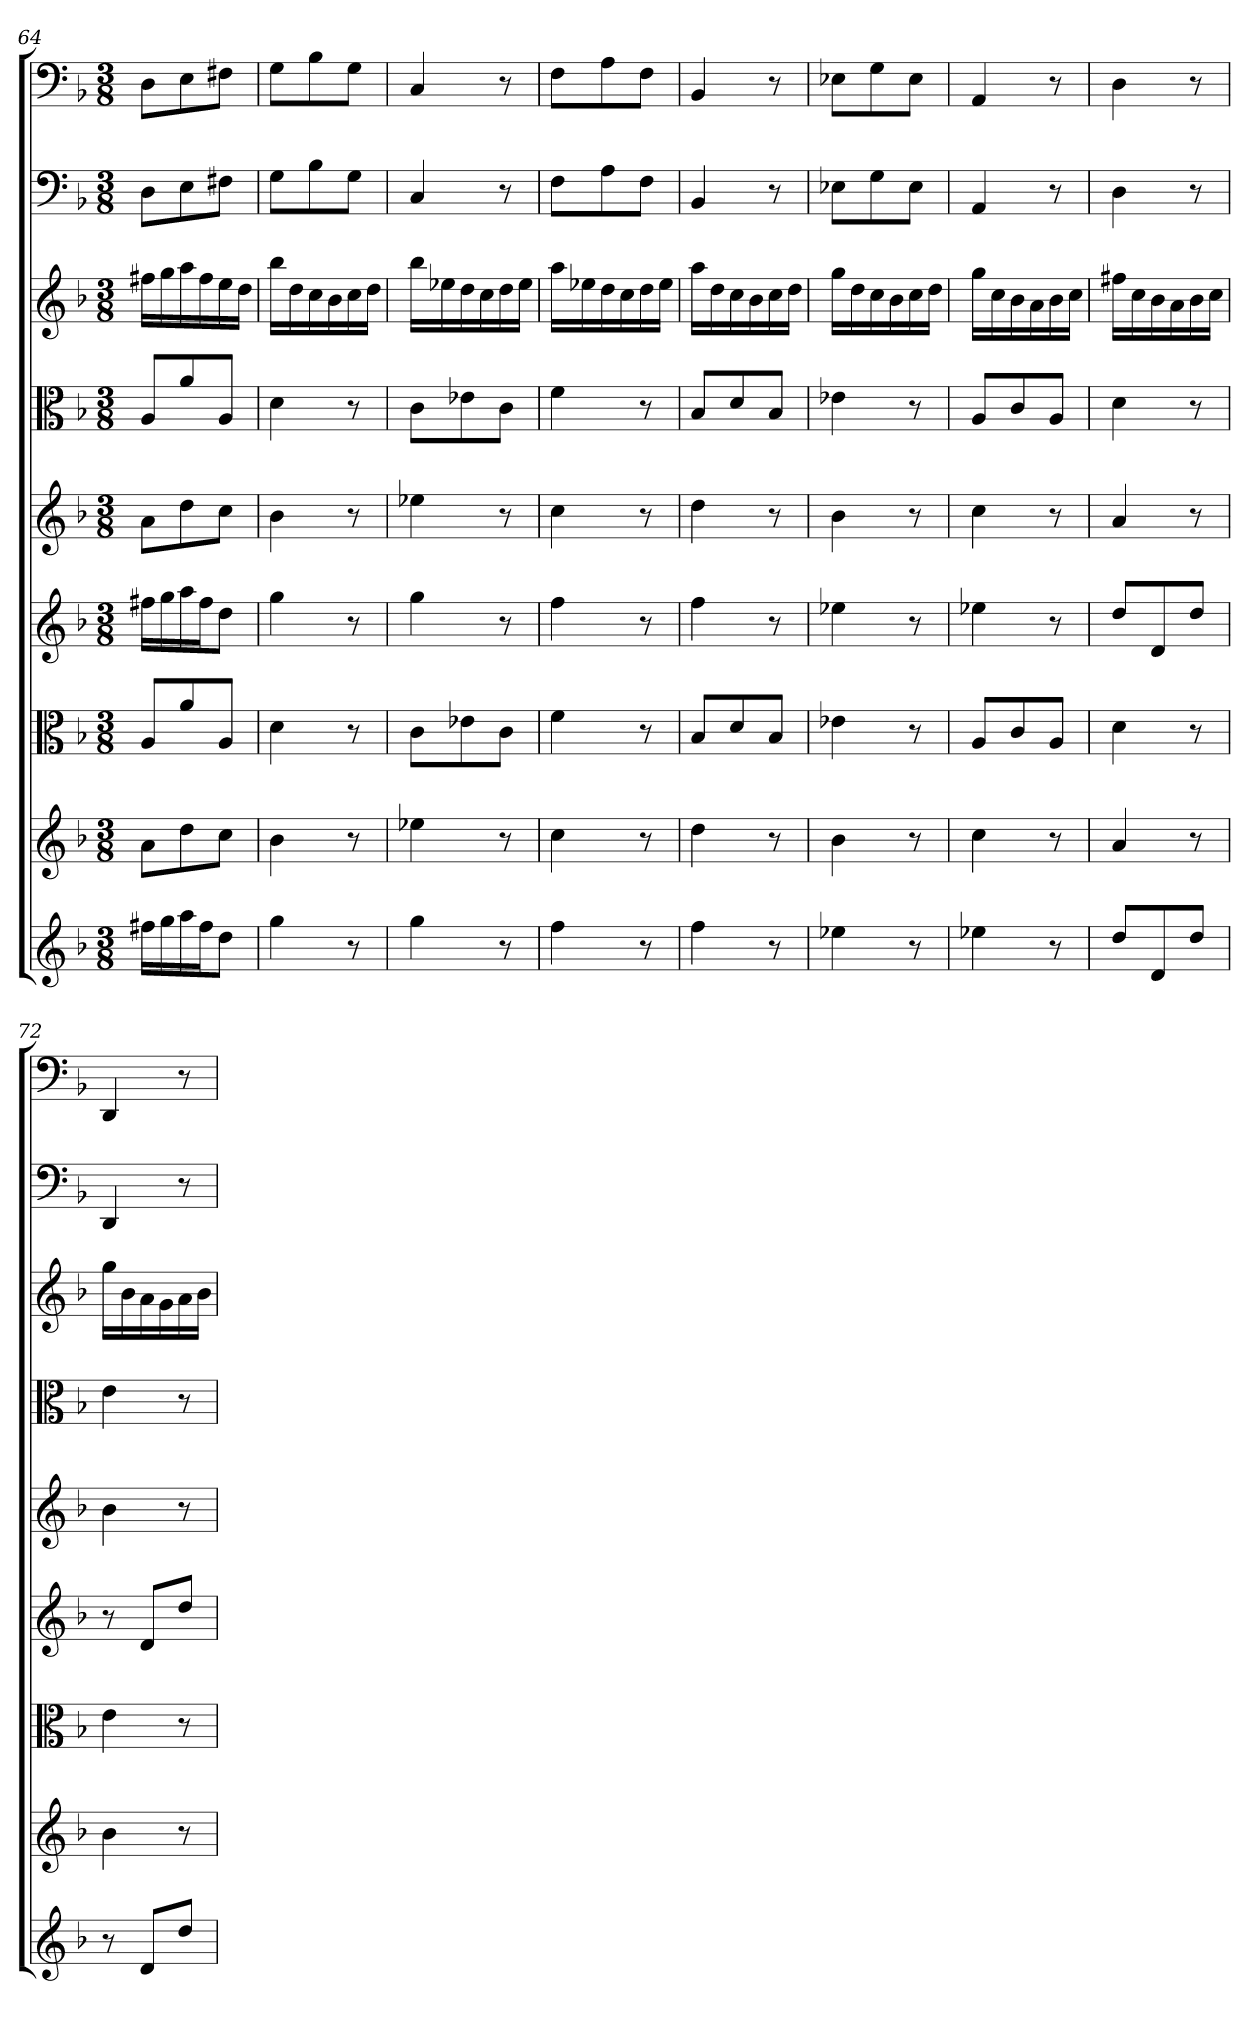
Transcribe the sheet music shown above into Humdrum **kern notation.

**kern	**kern	**kern	**kern	**kern	**kern	**kern	**kern	**kern
*part9	*part8	*part7	*part6	*part5	*part4	*part3	*part2	*part1
*staff9	*staff8	*staff7	*staff6	*staff5	*staff4	*staff3	*staff2	*staff1
*	*	*clefC3	*	*	*clefC3	*	*clefF4	*clefF4
*k[b-]	*k[b-]	*k[b-]	*k[b-]	*k[b-]	*k[b-]	*k[b-]	*k[b-]	*k[b-]
*d:	*d:	*d:	*d:	*d:	*d:	*d:	*d:	*d:
*M3/8	*M3/8	*M3/8	*M3/8	*M3/8	*M3/8	*M3/8	*M3/8	*M3/8
=64	=64	=64	=64	=64	=64	=64	=64	=64
16ff#XLL	8aL	8A/L	16ff#XLL	8aL	8A/L	16ff#XLL	8D\L	8D\L
16gg	.	.	16gg	.	.	16gg	.	.
16aa	8dd	8a/	16aa	8dd	8a/	16aa	8E\	8E\
16ff#J	.	.	16ff#J	.	.	16ff#	.	.
8ddJ	8ccJ	8A/J	8ddJ	8ccJ	8A/J	16ee	8F#X\J	8F#X\J
.	.	.	.	.	.	16ddJJ	.	.
=65	=65	=65	=65	=65	=65	=65	=65	=65
4gg	4b-	4d	4gg	4b-	4d	16bb-LL	8G\L	8G\L
.	.	.	.	.	.	16dd	.	.
.	.	.	.	.	.	16cc	8B-\	8B-\
.	.	.	.	.	.	16b-	.	.
8r	8r	8r	8r	8r	8r	16cc	8G\J	8G\J
.	.	.	.	.	.	16ddJJ	.	.
=66	=66	=66	=66	=66	=66	=66	=66	=66
4gg	4ee-X	8c\L	4gg	4ee-X	8c\L	16bb-LL	4C	4C
.	.	.	.	.	.	16ee-X	.	.
.	.	8e-X\	.	.	8e-X\	16dd	.	.
.	.	.	.	.	.	16cc	.	.
8r	8r	8c\J	8r	8r	8c\J	16dd	8r	8r
.	.	.	.	.	.	16ee-JJ	.	.
=67	=67	=67	=67	=67	=67	=67	=67	=67
4ff	4cc	4f	4ff	4cc	4f	16aaLL	8F\L	8F\L
.	.	.	.	.	.	16ee-X	.	.
.	.	.	.	.	.	16dd	8A\	8A\
.	.	.	.	.	.	16cc	.	.
8r	8r	8r	8r	8r	8r	16dd	8F\J	8F\J
.	.	.	.	.	.	16ee-JJ	.	.
=68	=68	=68	=68	=68	=68	=68	=68	=68
4ff	4dd	8B-/L	4ff	4dd	8B-/L	16aaLL	4BB-	4BB-
.	.	.	.	.	.	16dd	.	.
.	.	8d/	.	.	8d/	16cc	.	.
.	.	.	.	.	.	16b-	.	.
8r	8r	8B-/J	8r	8r	8B-/J	16cc	8r	8r
.	.	.	.	.	.	16ddJJ	.	.
=69	=69	=69	=69	=69	=69	=69	=69	=69
4ee-X	4b-	4e-X	4ee-X	4b-	4e-X	16ggLL	8E-X\L	8E-X\L
.	.	.	.	.	.	16dd	.	.
.	.	.	.	.	.	16cc	8G\	8G\
.	.	.	.	.	.	16b-	.	.
8r	8r	8r	8r	8r	8r	16cc	8E-\J	8E-\J
.	.	.	.	.	.	16ddJJ	.	.
=70	=70	=70	=70	=70	=70	=70	=70	=70
4ee-X	4cc	8A/L	4ee-X	4cc	8A/L	16ggLL	4AA	4AA
.	.	.	.	.	.	16cc	.	.
.	.	8c/	.	.	8c/	16b-	.	.
.	.	.	.	.	.	16a	.	.
8r	8r	8A/J	8r	8r	8A/J	16b-	8r	8r
.	.	.	.	.	.	16ccJJ	.	.
=71	=71	=71	=71	=71	=71	=71	=71	=71
8ddL	4a	4d	8ddL	4a	4d	16ff#XLL	4D	4D
.	.	.	.	.	.	16cc	.	.
8d	.	.	8d	.	.	16b-	.	.
.	.	.	.	.	.	16a	.	.
8ddJ	8r	8r	8ddJ	8r	8r	16b-	8r	8r
.	.	.	.	.	.	16ccJJ	.	.
=72	=72	=72	=72	=72	=72	=72	=72	=72
8r	4b-	4e	8r	4b-	4e	16ggLL	4DD	4DD
.	.	.	.	.	.	16b-	.	.
8dL	.	.	8dL	.	.	16a	.	.
.	.	.	.	.	.	16g	.	.
8ddJ	8r	8r	8ddJ	8r	8r	16a	8r	8r
.	.	.	.	.	.	16b-JJ	.	.
=	=	=	=	=	=	=	=	=
*-	*-	*-	*-	*-	*-	*-	*-	*-
